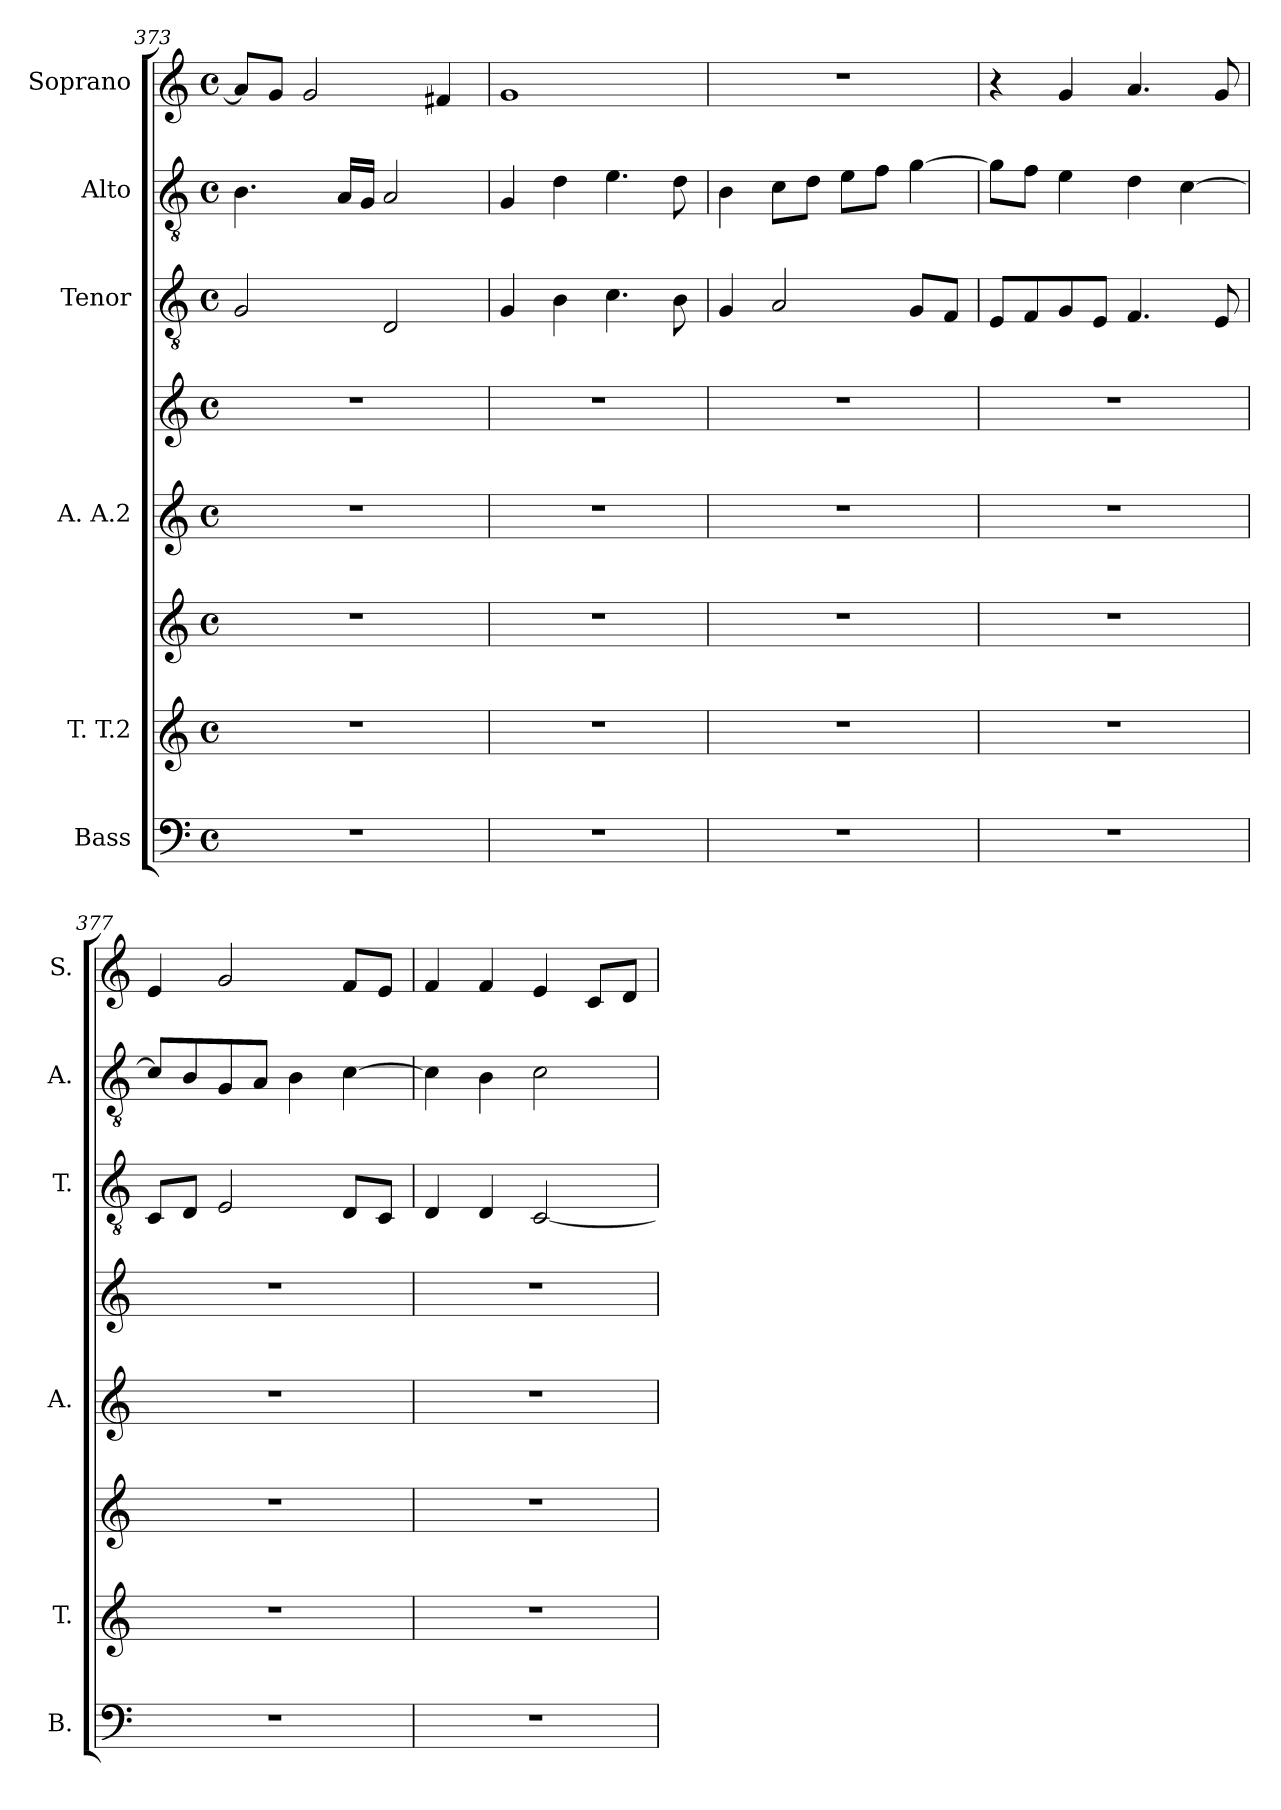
**kern	**kern	**kern	**kern	**kern	**kern	**kern	**kern
*part6	*part5	*part5	*part4	*part4	*part3	*part2	*part1
*staff8	*staff7	*staff6	*staff5	*staff4	*staff3	*staff2	*staff1
*I"Bass	*I"T. T.2	*	*I"A. A.2	*	*I"Tenor	*I"Alto	*I"Soprano
*I'B.	*I'T.	*	*I'A.	*	*I'T.	*I'A.	*I'S.
*clefF4	*clefG2	*clefG2	*clefG2	*clefG2	*clefGv2	*clefGv2	*clefG2
*k[]	*k[]	*k[]	*k[]	*k[]	*k[]	*k[]	*k[]
*C:	*C:	*C:	*C:	*C:	*C:	*C:	*C:
*M4/4	*M4/4	*M4/4	*M4/4	*M4/4	*M4/4	*M4/4	*M4/4
*met(c)	*met(c)	*met(c)	*met(c)	*met(c)	*met(c)	*met(c)	*met(c)
=373	=373	=373	=373	=373	=373	=373	=373
1r	1r	1r	1r	1r	2G/	4.B\	8a/L]
.	.	.	.	.	.	.	8g/J
.	.	.	.	.	.	.	2g/
.	.	.	.	.	.	16A/LL	.
.	.	.	.	.	.	16G/JJ	.
.	.	.	.	.	2D/	2A/	.
.	.	.	.	.	.	.	4f#X/
!!LO:LB:g=z
=374	=374	=374	=374	=374	=374	=374	=374
1r	1r	1r	1r	1r	4G/	4G/	1g
.	.	.	.	.	4B\	4d\	.
.	.	.	.	.	4.c\	4.e\	.
.	.	.	.	.	8B\	8d\	.
=375	=375	=375	=375	=375	=375	=375	=375
1r	1r	1r	1r	1r	4G/	4B\	1r
.	.	.	.	.	2A/	8c\L	.
.	.	.	.	.	.	8d\J	.
.	.	.	.	.	.	8e\L	.
.	.	.	.	.	.	8f\J	.
.	.	.	.	.	8G/L	[>4g\	.
.	.	.	.	.	8F/J	.	.
=376	=376	=376	=376	=376	=376	=376	=376
1r	1r	1r	1r	1r	8E/L	8g\L]	4r
.	.	.	.	.	8F/	8f\J	.
.	.	.	.	.	8G/	4e\	4g/
.	.	.	.	.	8E/J	.	.
.	.	.	.	.	4.F/	4d\	4.a/
.	.	.	.	.	.	[>4c\	.
.	.	.	.	.	8E/	.	8g/
=377	=377	=377	=377	=377	=377	=377	=377
1r	1r	1r	1r	1r	8C/L	8c/L]	4e/
.	.	.	.	.	8D/J	8B/	.
.	.	.	.	.	2E/	8G/	2g/
.	.	.	.	.	.	8A/J	.
.	.	.	.	.	.	4B\	.
.	.	.	.	.	8D/L	[>4c\	8f/L
.	.	.	.	.	8C/J	.	8e/J
!!LO:PB:g=z
=378	=378	=378	=378	=378	=378	=378	=378
1r	1r	1r	1r	1r	4D/	4c\]	4f/
.	.	.	.	.	4D/	4B\	4f/
.	.	.	.	.	[<2C/	2c\	4e/
.	.	.	.	.	.	.	8c/L
.	.	.	.	.	.	.	8d/J
=	=	=	=	=	=	=	=
*-	*-	*-	*-	*-	*-	*-	*-
